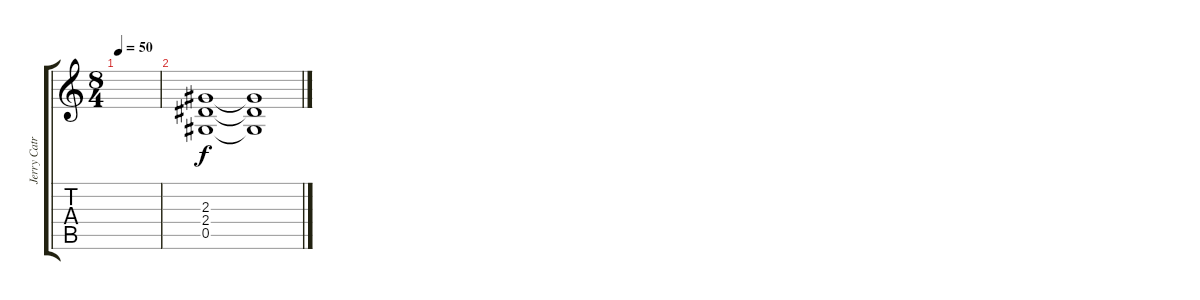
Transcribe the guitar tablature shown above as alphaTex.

\track ("Jerry Catrell Ov. 1" "Jerry Catr") {instrument overdrivenguitar}
\staff {score tabs}
\tuning (Eb4 Bb3 Gb3 Db3 Ab2 Eb2) {hide}
\ts (8 4)
\tempo 50
\clef g2
\ks c
|
(2.3 2.4 0.5).1{dy f volume 1 instrument distortionguitar} (2.3{t} 2.4{t} 0.5{t}).1
